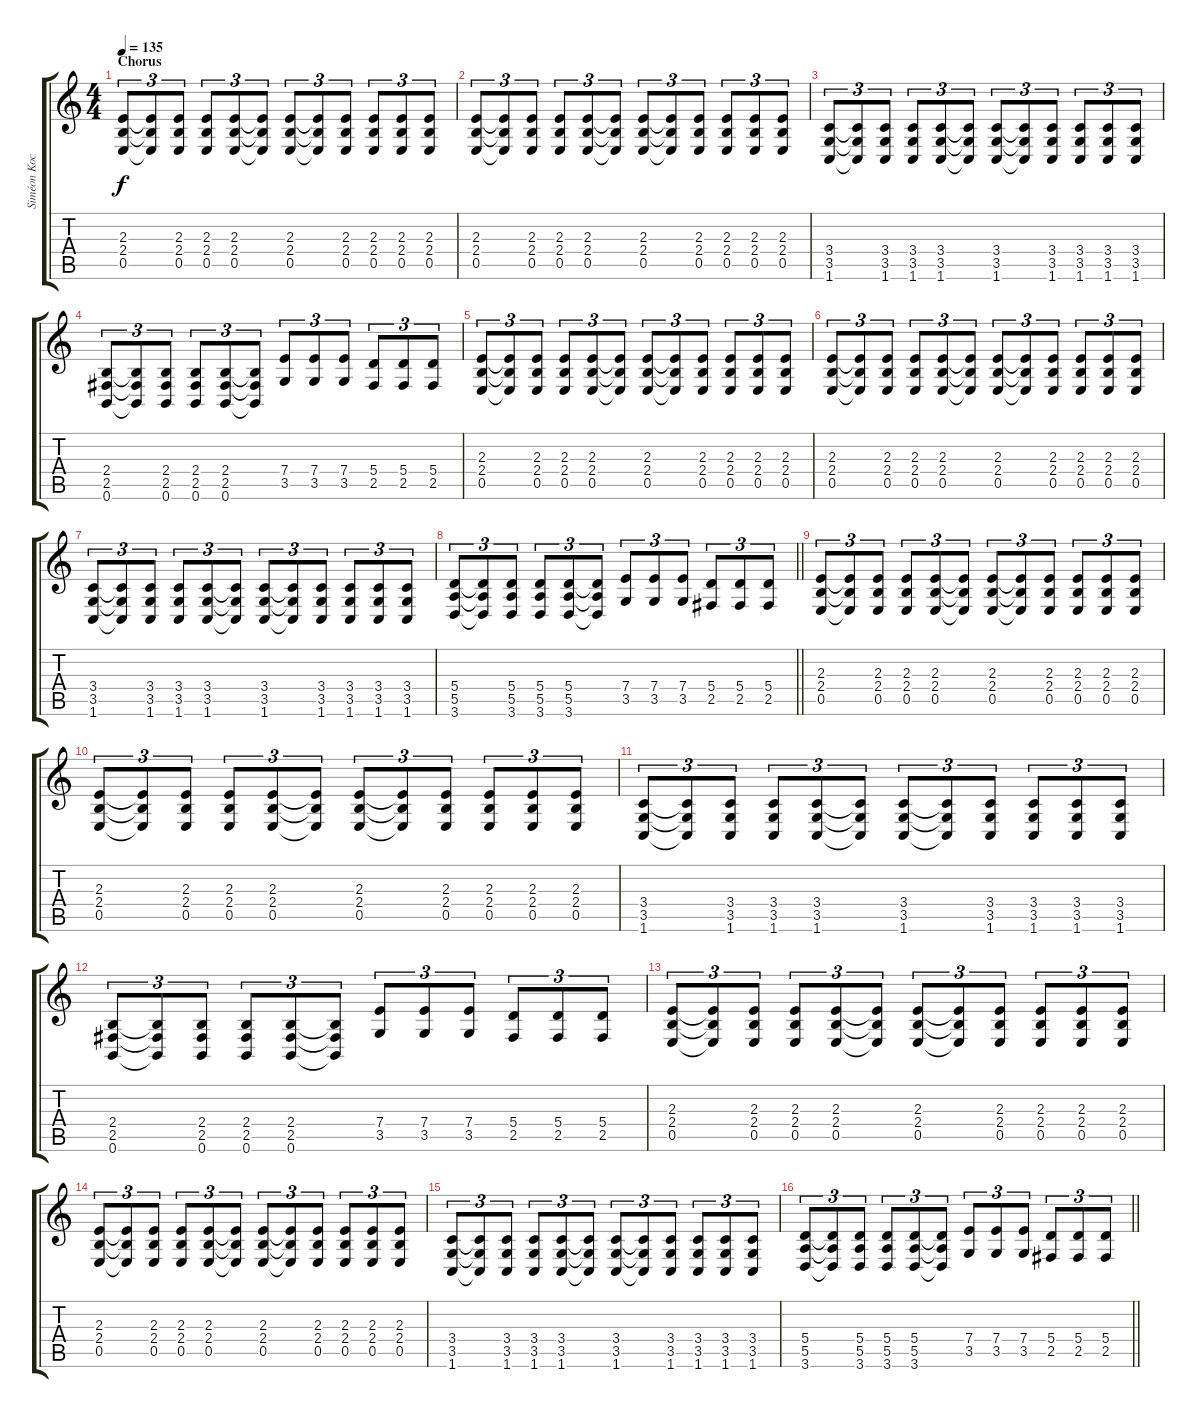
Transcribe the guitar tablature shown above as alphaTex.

\track ("Siméon Koch" "Siméon Koc") {instrument distortionguitar}
\staff {score tabs}
\tuning (B3 Gb3 D3 A2 E2 B1) {hide}
\ts (4 4)
\section ("" "Chorus")
\tempo 135
\clef g2
\ks c
(2.3 2.4 0.5).8{tu (3 2) dy f instrument distortionguitar} (2.3{t} 2.4{t} 0.5{t}).8{tu (3 2)} (2.3 2.4 0.5).8{tu (3 2)} (2.3 2.4 0.5).8{tu (3 2)} (2.3 2.4 0.5).8{tu (3 2)} (2.3{t} 2.4{t} 0.5{t}).8{tu (3 2)} (2.3 2.4 0.5).8{tu (3 2)} (2.3{t} 2.4{t} 0.5{t}).8{tu (3 2)} (2.3 2.4 0.5).8{tu (3 2)} (2.3 2.4 0.5).8{tu (3 2)} (2.3 2.4 0.5).8{tu (3 2)} (2.3 2.4 0.5).8{tu (3 2)} |
(2.3 2.4 0.5).8{tu (3 2)} (2.3{t} 2.4{t} 0.5{t}).8{tu (3 2)} (2.3 2.4 0.5).8{tu (3 2)} (2.3 2.4 0.5).8{tu (3 2)} (2.3 2.4 0.5).8{tu (3 2)} (2.3{t} 2.4{t} 0.5{t}).8{tu (3 2)} (2.3 2.4 0.5).8{tu (3 2)} (2.3{t} 2.4{t} 0.5{t}).8{tu (3 2)} (2.3 2.4 0.5).8{tu (3 2)} (2.3 2.4 0.5).8{tu (3 2)} (2.3 2.4 0.5).8{tu (3 2)} (2.3 2.4 0.5).8{tu (3 2)} |
(3.4 3.5 1.6).8{tu (3 2)} (3.4{t} 3.5{t} 1.6{t}).8{tu (3 2)} (3.4 3.5 1.6).8{tu (3 2)} (3.4 3.5 1.6).8{tu (3 2)} (3.4 3.5 1.6).8{tu (3 2)} (3.4{t} 3.5{t} 1.6{t}).8{tu (3 2)} (3.4 3.5 1.6).8{tu (3 2)} (3.4{t} 3.5{t} 1.6{t}).8{tu (3 2)} (3.4 3.5 1.6).8{tu (3 2)} (3.4 3.5 1.6).8{tu (3 2)} (3.4 3.5 1.6).8{tu (3 2)} (3.4 3.5 1.6).8{tu (3 2)} |
(2.4 2.5 0.6).8{tu (3 2)} (2.4{t} 2.5{t} 0.6{t}).8{tu (3 2)} (2.4 2.5 0.6).8{tu (3 2)} (2.4 2.5 0.6).8{tu (3 2)} (2.4 2.5 0.6).8{tu (3 2)} (2.4{t} 2.5{t} 0.6{t}).8{tu (3 2)} (7.4 3.5).8{tu (3 2)} (7.4 3.5).8{tu (3 2)} (7.4 3.5).8{tu (3 2)} (5.4 2.5).8{tu (3 2)} (5.4 2.5).8{tu (3 2)} (5.4 2.5).8{tu (3 2)} |
(2.3 2.4 0.5).8{tu (3 2)} (2.3{t} 2.4{t} 0.5{t}).8{tu (3 2)} (2.3 2.4 0.5).8{tu (3 2)} (2.3 2.4 0.5).8{tu (3 2)} (2.3 2.4 0.5).8{tu (3 2)} (2.3{t} 2.4{t} 0.5{t}).8{tu (3 2)} (2.3 2.4 0.5).8{tu (3 2)} (2.3{t} 2.4{t} 0.5{t}).8{tu (3 2)} (2.3 2.4 0.5).8{tu (3 2)} (2.3 2.4 0.5).8{tu (3 2)} (2.3 2.4 0.5).8{tu (3 2)} (2.3 2.4 0.5).8{tu (3 2)} |
(2.3 2.4 0.5).8{tu (3 2)} (2.3{t} 2.4{t} 0.5{t}).8{tu (3 2)} (2.3 2.4 0.5).8{tu (3 2)} (2.3 2.4 0.5).8{tu (3 2)} (2.3 2.4 0.5).8{tu (3 2)} (2.3{t} 2.4{t} 0.5{t}).8{tu (3 2)} (2.3 2.4 0.5).8{tu (3 2)} (2.3{t} 2.4{t} 0.5{t}).8{tu (3 2)} (2.3 2.4 0.5).8{tu (3 2)} (2.3 2.4 0.5).8{tu (3 2)} (2.3 2.4 0.5).8{tu (3 2)} (2.3 2.4 0.5).8{tu (3 2)} |
(3.4 3.5 1.6).8{tu (3 2)} (3.4{t} 3.5{t} 1.6{t}).8{tu (3 2)} (3.4 3.5 1.6).8{tu (3 2)} (3.4 3.5 1.6).8{tu (3 2)} (3.4 3.5 1.6).8{tu (3 2)} (3.4{t} 3.5{t} 1.6{t}).8{tu (3 2)} (3.4 3.5 1.6).8{tu (3 2)} (3.4{t} 3.5{t} 1.6{t}).8{tu (3 2)} (3.4 3.5 1.6).8{tu (3 2)} (3.4 3.5 1.6).8{tu (3 2)} (3.4 3.5 1.6).8{tu (3 2)} (3.4 3.5 1.6).8{tu (3 2)} |
\barLineRight lightlight
(5.4 5.5 3.6).8{tu (3 2)} (5.4{t} 5.5{t} 3.6{t}).8{tu (3 2)} (5.4 5.5 3.6).8{tu (3 2)} (5.4 5.5 3.6).8{tu (3 2)} (5.4 5.5 3.6).8{tu (3 2)} (5.4{t} 5.5{t} 3.6{t}).8{tu (3 2)} (7.4 3.5).8{tu (3 2)} (7.4 3.5).8{tu (3 2)} (7.4 3.5).8{tu (3 2)} (5.4 2.5).8{tu (3 2)} (5.4 2.5).8{tu (3 2)} (5.4 2.5).8{tu (3 2)} |
(2.3 2.4 0.5).8{tu (3 2) volume 15 instrument distortionguitar} (2.3{t} 2.4{t} 0.5{t}).8{tu (3 2)} (2.3 2.4 0.5).8{tu (3 2)} (2.3 2.4 0.5).8{tu (3 2)} (2.3 2.4 0.5).8{tu (3 2)} (2.3{t} 2.4{t} 0.5{t}).8{tu (3 2)} (2.3 2.4 0.5).8{tu (3 2)} (2.3{t} 2.4{t} 0.5{t}).8{tu (3 2)} (2.3 2.4 0.5).8{tu (3 2)} (2.3 2.4 0.5).8{tu (3 2)} (2.3 2.4 0.5).8{tu (3 2)} (2.3 2.4 0.5).8{tu (3 2)} |
(2.3 2.4 0.5).8{tu (3 2)} (2.3{t} 2.4{t} 0.5{t}).8{tu (3 2)} (2.3 2.4 0.5).8{tu (3 2)} (2.3 2.4 0.5).8{tu (3 2)} (2.3 2.4 0.5).8{tu (3 2)} (2.3{t} 2.4{t} 0.5{t}).8{tu (3 2)} (2.3 2.4 0.5).8{tu (3 2)} (2.3{t} 2.4{t} 0.5{t}).8{tu (3 2)} (2.3 2.4 0.5).8{tu (3 2)} (2.3 2.4 0.5).8{tu (3 2)} (2.3 2.4 0.5).8{tu (3 2)} (2.3 2.4 0.5).8{tu (3 2)} |
(3.4 3.5 1.6).8{tu (3 2)} (3.4{t} 3.5{t} 1.6{t}).8{tu (3 2)} (3.4 3.5 1.6).8{tu (3 2)} (3.4 3.5 1.6).8{tu (3 2)} (3.4 3.5 1.6).8{tu (3 2)} (3.4{t} 3.5{t} 1.6{t}).8{tu (3 2)} (3.4 3.5 1.6).8{tu (3 2)} (3.4{t} 3.5{t} 1.6{t}).8{tu (3 2)} (3.4 3.5 1.6).8{tu (3 2)} (3.4 3.5 1.6).8{tu (3 2)} (3.4 3.5 1.6).8{tu (3 2)} (3.4 3.5 1.6).8{tu (3 2)} |
(2.4 2.5 0.6).8{tu (3 2)} (2.4{t} 2.5{t} 0.6{t}).8{tu (3 2)} (2.4 2.5 0.6).8{tu (3 2)} (2.4 2.5 0.6).8{tu (3 2)} (2.4 2.5 0.6).8{tu (3 2)} (2.4{t} 2.5{t} 0.6{t}).8{tu (3 2)} (7.4 3.5).8{tu (3 2)} (7.4 3.5).8{tu (3 2)} (7.4 3.5).8{tu (3 2)} (5.4 2.5).8{tu (3 2)} (5.4 2.5).8{tu (3 2)} (5.4 2.5).8{tu (3 2)} |
(2.3 2.4 0.5).8{tu (3 2)} (2.3{t} 2.4{t} 0.5{t}).8{tu (3 2)} (2.3 2.4 0.5).8{tu (3 2)} (2.3 2.4 0.5).8{tu (3 2)} (2.3 2.4 0.5).8{tu (3 2)} (2.3{t} 2.4{t} 0.5{t}).8{tu (3 2)} (2.3 2.4 0.5).8{tu (3 2)} (2.3{t} 2.4{t} 0.5{t}).8{tu (3 2)} (2.3 2.4 0.5).8{tu (3 2)} (2.3 2.4 0.5).8{tu (3 2)} (2.3 2.4 0.5).8{tu (3 2)} (2.3 2.4 0.5).8{tu (3 2)} |
(2.3 2.4 0.5).8{tu (3 2)} (2.3{t} 2.4{t} 0.5{t}).8{tu (3 2)} (2.3 2.4 0.5).8{tu (3 2)} (2.3 2.4 0.5).8{tu (3 2)} (2.3 2.4 0.5).8{tu (3 2)} (2.3{t} 2.4{t} 0.5{t}).8{tu (3 2)} (2.3 2.4 0.5).8{tu (3 2)} (2.3{t} 2.4{t} 0.5{t}).8{tu (3 2)} (2.3 2.4 0.5).8{tu (3 2)} (2.3 2.4 0.5).8{tu (3 2)} (2.3 2.4 0.5).8{tu (3 2)} (2.3 2.4 0.5).8{tu (3 2)} |
(3.4 3.5 1.6).8{tu (3 2)} (3.4{t} 3.5{t} 1.6{t}).8{tu (3 2)} (3.4 3.5 1.6).8{tu (3 2)} (3.4 3.5 1.6).8{tu (3 2)} (3.4 3.5 1.6).8{tu (3 2)} (3.4{t} 3.5{t} 1.6{t}).8{tu (3 2)} (3.4 3.5 1.6).8{tu (3 2)} (3.4{t} 3.5{t} 1.6{t}).8{tu (3 2)} (3.4 3.5 1.6).8{tu (3 2)} (3.4 3.5 1.6).8{tu (3 2)} (3.4 3.5 1.6).8{tu (3 2)} (3.4 3.5 1.6).8{tu (3 2)} |
\barLineRight lightlight
(5.4 5.5 3.6).8{tu (3 2)} (5.4{t} 5.5{t} 3.6{t}).8{tu (3 2)} (5.4 5.5 3.6).8{tu (3 2)} (5.4 5.5 3.6).8{tu (3 2)} (5.4 5.5 3.6).8{tu (3 2)} (5.4{t} 5.5{t} 3.6{t}).8{tu (3 2)} (7.4 3.5).8{tu (3 2)} (7.4 3.5).8{tu (3 2)} (7.4 3.5).8{tu (3 2)} (5.4 2.5).8{tu (3 2)} (5.4 2.5).8{tu (3 2)} (5.4 2.5).8{tu (3 2)}
